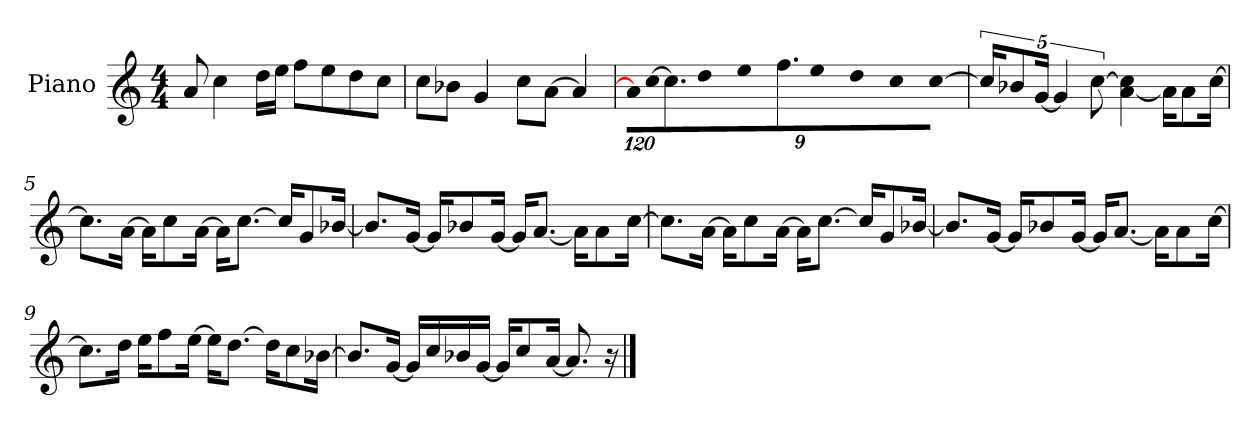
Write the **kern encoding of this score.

**kern
*part1
*staff1
*I"Piano
*I'P-no
*clefG2
*k[]
*M4/4
*MM90
=1
8a/
4cc\
16dd\LL
16ee\JJ
8ff\L
8ee\
8dd\
8cc\J
=2
8cc\L
8b-X\J
4g/
8cc\L
[8a\J
4a/]
=3
*Xbrackettup
!LO:N:vis=16
1920%107a\LL]
!LO:N:vis=16
[1920%107cc\J
9.cc\]
!LO:N:vis=16
1920%107dd\L
!LO:N:vis=16
1920%107ee\J
9.ff\
!LO:N:vis=8
640%71ee\
!LO:N:vis=8
640%71dd\
!LO:N:vis=8
640%71cc\
!LO:N:vis=8
[640%71cc\J
=4
*brackettup
20cc/KL]
10b-X/
[20g/Jk
5g/]
[10cc\
[4a\ 4cc\]
16a\KL]
8a\
[16cc\Jk
!!LO:LB:g=z
=5
8.cc\L]
[16a\Jk
16a\KL]
8cc\
[16a\Jk
16a\KL]
[8.cc\J
16cc/KL]
8g/
[16b-X/Jk
=6
8.b-/L]
[16g/Jk
16g/KL]
8b-X/
[16g/Jk
16g/KL]
[8.a/J
16a\KL]
8a\
[16cc\Jk
=7
8.cc\L]
[16a\Jk
16a\KL]
8cc\
[16a\Jk
16a\KL]
[8.cc\J
16cc/KL]
8g/
[16b-X/Jk
!!LO:LB:g=z
=8
8.b-/L]
[16g/Jk
16g/KL]
8b-X/
[16g/Jk
16g/KL]
[8.a/J
16a\KL]
8a\
[16cc\Jk
=9
8.cc\L]
16dd\Jk
16ee\KL
8ff\
[16ee\Jk
16ee\KL]
[8.dd\J
16dd\KL]
8cc\
[16b-X\Jk
=10
8.b-/L]
[16g/Jk
16g/LL]
16cc/
16b-X/
[16g/JJ
16g/KL]
8cc/
[16a/Jk
8.a/]
16r
==
*-
